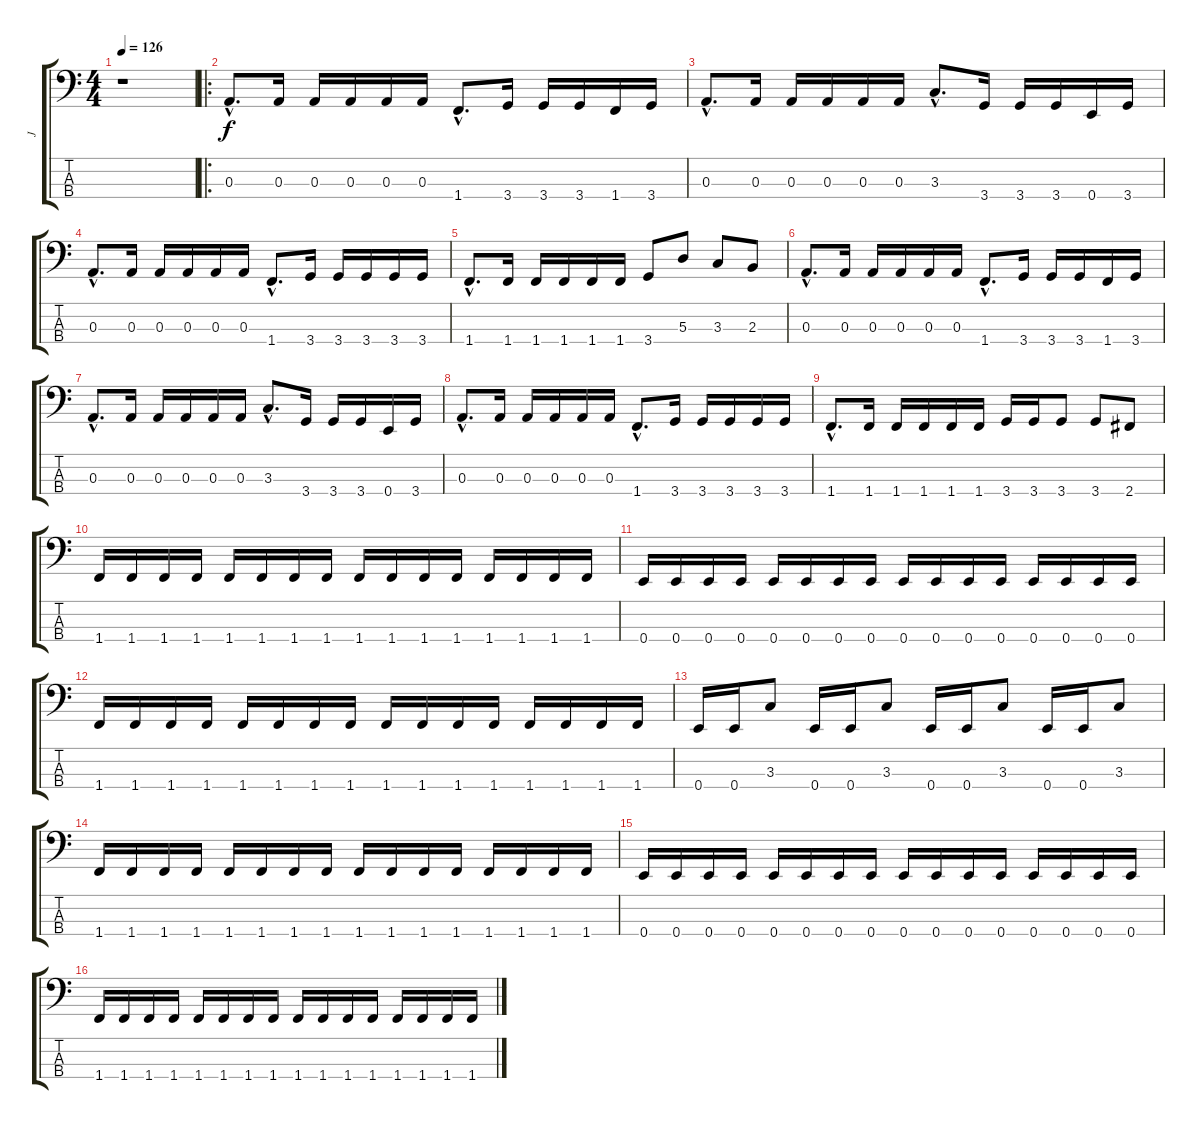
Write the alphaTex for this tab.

\track ("J" "J") {instrument electricbasspick}
\staff {score tabs}
\tuning (G2 D2 A1 E1) {hide}
\ts (4 4)
\tempo 126
\clef f4
\ks c
r.1{dy f instrument electricbasspick} |
\ro
0.3{hac}.8{d} 0.3.16 0.3.16 0.3.16 0.3.16 0.3.16 1.4{hac}.8{d} 3.4.16 3.4.16 3.4.16 1.4.16 3.4.16 |
0.3{hac}.8{d} 0.3.16 0.3.16 0.3.16 0.3.16 0.3.16 3.3{hac}.8{d} 3.4.16 3.4.16 3.4.16 0.4.16 3.4.16 |
0.3{hac}.8{d} 0.3.16 0.3.16 0.3.16 0.3.16 0.3.16 1.4{hac}.8{d} 3.4.16 3.4.16 3.4.16 3.4.16 3.4.16 |
1.4{hac}.8{d} 1.4.16 1.4.16 1.4.16 1.4.16 1.4.16 3.4.8 5.3.8 3.3.8 2.3.8 |
0.3{hac}.8{d} 0.3.16 0.3.16 0.3.16 0.3.16 0.3.16 1.4{hac}.8{d} 3.4.16 3.4.16 3.4.16 1.4.16 3.4.16 |
0.3{hac}.8{d} 0.3.16 0.3.16 0.3.16 0.3.16 0.3.16 3.3{hac}.8{d} 3.4.16 3.4.16 3.4.16 0.4.16 3.4.16 |
0.3{hac}.8{d} 0.3.16 0.3.16 0.3.16 0.3.16 0.3.16 1.4{hac}.8{d} 3.4.16 3.4.16 3.4.16 3.4.16 3.4.16 |
1.4{hac}.8{d} 1.4.16 1.4.16 1.4.16 1.4.16 1.4.16 3.4.16 3.4.16 3.4.8 3.4.8 2.4.8 |
1.4.16 1.4.16 1.4.16 1.4.16 1.4.16 1.4.16 1.4.16 1.4.16 1.4.16 1.4.16 1.4.16 1.4.16 1.4.16 1.4.16 1.4.16 1.4.16 |
0.4.16 0.4.16 0.4.16 0.4.16 0.4.16 0.4.16 0.4.16 0.4.16 0.4.16 0.4.16 0.4.16 0.4.16 0.4.16 0.4.16 0.4.16 0.4.16 |
1.4.16 1.4.16 1.4.16 1.4.16 1.4.16 1.4.16 1.4.16 1.4.16 1.4.16 1.4.16 1.4.16 1.4.16 1.4.16 1.4.16 1.4.16 1.4.16 |
0.4.16 0.4.16 3.3.8 0.4.16 0.4.16 3.3.8 0.4.16 0.4.16 3.3.8 0.4.16 0.4.16 3.3.8 |
1.4.16 1.4.16 1.4.16 1.4.16 1.4.16 1.4.16 1.4.16 1.4.16 1.4.16 1.4.16 1.4.16 1.4.16 1.4.16 1.4.16 1.4.16 1.4.16 |
0.4.16 0.4.16 0.4.16 0.4.16 0.4.16 0.4.16 0.4.16 0.4.16 0.4.16 0.4.16 0.4.16 0.4.16 0.4.16 0.4.16 0.4.16 0.4.16 |
1.4.16 1.4.16 1.4.16 1.4.16 1.4.16 1.4.16 1.4.16 1.4.16 1.4.16 1.4.16 1.4.16 1.4.16 1.4.16 1.4.16 1.4.16 1.4.16
